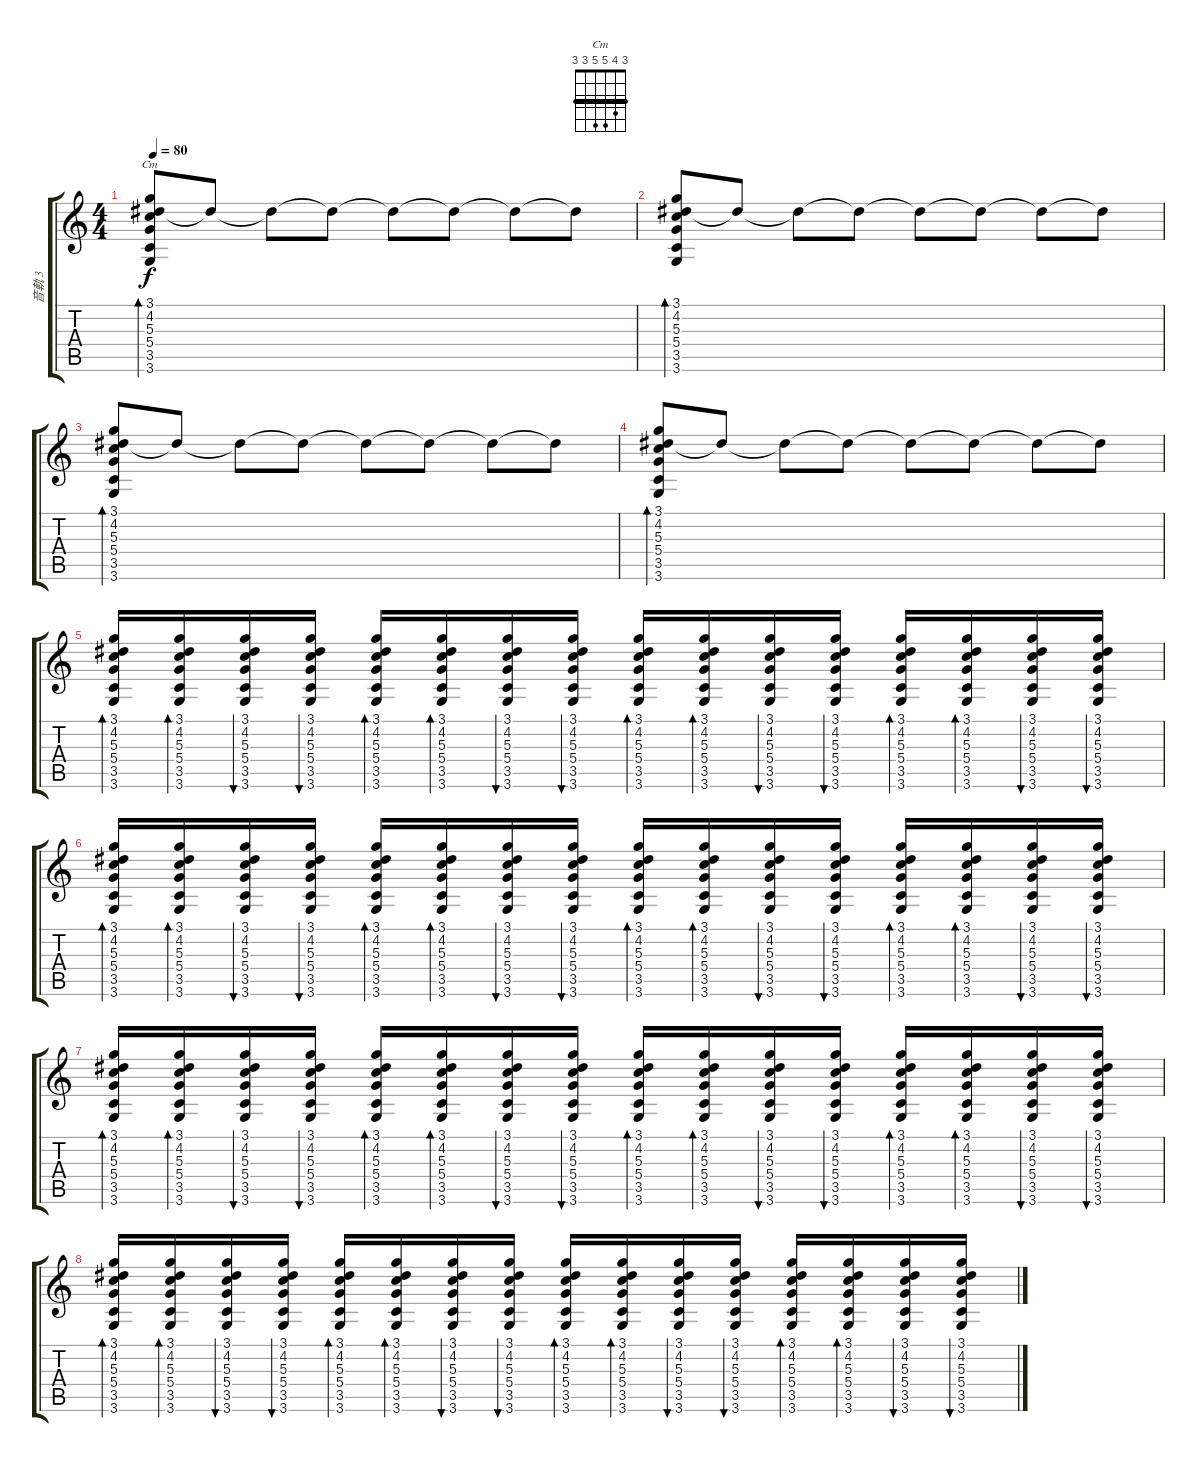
\track ("音軌 3" "音軌 3") {instrument acousticguitarsteel}
\staff {score tabs}
\tuning (E4 B3 G3 D3 A2 E2) {hide}
\chord ("Cm" 3 4 5 5 3 3) {barre 3}
\ts (4 4)
\tempo 80
\clef g2
\ks c
(3.1 4.2 5.3 5.4 3.5 3.6).8{bd 480 ch "Cm" dy f instrument acousticguitarsteel} 4.2{t}.8 4.2{t}.8 4.2{t}.8 4.2{t}.8 4.2{t}.8 4.2{t}.8 4.2{t}.8 |
(3.1 4.2 5.3 5.4 3.5 3.6).8{bd 480} 4.2{t}.8 4.2{t}.8 4.2{t}.8 4.2{t}.8 4.2{t}.8 4.2{t}.8 4.2{t}.8 |
(3.1 4.2 5.3 5.4 3.5 3.6).8{bd 480} 4.2{t}.8 4.2{t}.8 4.2{t}.8 4.2{t}.8 4.2{t}.8 4.2{t}.8 4.2{t}.8 |
(3.1 4.2 5.3 5.4 3.5 3.6).8{bd 480} 4.2{t}.8 4.2{t}.8 4.2{t}.8 4.2{t}.8 4.2{t}.8 4.2{t}.8 4.2{t}.8 |
(3.1 4.2 5.3 5.4 3.5 3.6).16{bd 30} (3.1 4.2 5.3 5.4 3.5 3.6).16{bd 30} (3.1 4.2 5.3 5.4 3.5 3.6).16{bu 30} (3.1 4.2 5.3 5.4 3.5 3.6).16{bu 30} (3.1 4.2 5.3 5.4 3.5 3.6).16{bd 30} (3.1 4.2 5.3 5.4 3.5 3.6).16{bd 30} (3.1 4.2 5.3 5.4 3.5 3.6).16{bu 30} (3.1 4.2 5.3 5.4 3.5 3.6).16{bu 30} (3.1 4.2 5.3 5.4 3.5 3.6).16{bd 30} (3.1 4.2 5.3 5.4 3.5 3.6).16{bd 30} (3.1 4.2 5.3 5.4 3.5 3.6).16{bu 30} (3.1 4.2 5.3 5.4 3.5 3.6).16{bu 30} (3.1 4.2 5.3 5.4 3.5 3.6).16{bd 30} (3.1 4.2 5.3 5.4 3.5 3.6).16{bd 30} (3.1 4.2 5.3 5.4 3.5 3.6).16{bu 30} (3.1 4.2 5.3 5.4 3.5 3.6).16{bu 30} |
(3.1 4.2 5.3 5.4 3.5 3.6).16{bd 30} (3.1 4.2 5.3 5.4 3.5 3.6).16{bd 30} (3.1 4.2 5.3 5.4 3.5 3.6).16{bu 30} (3.1 4.2 5.3 5.4 3.5 3.6).16{bu 30} (3.1 4.2 5.3 5.4 3.5 3.6).16{bd 30} (3.1 4.2 5.3 5.4 3.5 3.6).16{bd 30} (3.1 4.2 5.3 5.4 3.5 3.6).16{bu 30} (3.1 4.2 5.3 5.4 3.5 3.6).16{bu 30} (3.1 4.2 5.3 5.4 3.5 3.6).16{bd 30} (3.1 4.2 5.3 5.4 3.5 3.6).16{bd 30} (3.1 4.2 5.3 5.4 3.5 3.6).16{bu 30} (3.1 4.2 5.3 5.4 3.5 3.6).16{bu 30} (3.1 4.2 5.3 5.4 3.5 3.6).16{bd 30} (3.1 4.2 5.3 5.4 3.5 3.6).16{bd 30} (3.1 4.2 5.3 5.4 3.5 3.6).16{bu 30} (3.1 4.2 5.3 5.4 3.5 3.6).16{bu 30} |
(3.1 4.2 5.3 5.4 3.5 3.6).16{bd 30} (3.1 4.2 5.3 5.4 3.5 3.6).16{bd 30} (3.1 4.2 5.3 5.4 3.5 3.6).16{bu 30} (3.1 4.2 5.3 5.4 3.5 3.6).16{bu 30} (3.1 4.2 5.3 5.4 3.5 3.6).16{bd 30} (3.1 4.2 5.3 5.4 3.5 3.6).16{bd 30} (3.1 4.2 5.3 5.4 3.5 3.6).16{bu 30} (3.1 4.2 5.3 5.4 3.5 3.6).16{bu 30} (3.1 4.2 5.3 5.4 3.5 3.6).16{bd 30} (3.1 4.2 5.3 5.4 3.5 3.6).16{bd 30} (3.1 4.2 5.3 5.4 3.5 3.6).16{bu 30} (3.1 4.2 5.3 5.4 3.5 3.6).16{bu 30} (3.1 4.2 5.3 5.4 3.5 3.6).16{bd 30} (3.1 4.2 5.3 5.4 3.5 3.6).16{bd 30} (3.1 4.2 5.3 5.4 3.5 3.6).16{bu 30} (3.1 4.2 5.3 5.4 3.5 3.6).16{bu 30} |
(3.1 4.2 5.3 5.4 3.5 3.6).16{bd 30} (3.1 4.2 5.3 5.4 3.5 3.6).16{bd 30} (3.1 4.2 5.3 5.4 3.5 3.6).16{bu 30} (3.1 4.2 5.3 5.4 3.5 3.6).16{bu 30} (3.1 4.2 5.3 5.4 3.5 3.6).16{bd 30} (3.1 4.2 5.3 5.4 3.5 3.6).16{bd 30} (3.1 4.2 5.3 5.4 3.5 3.6).16{bu 30} (3.1 4.2 5.3 5.4 3.5 3.6).16{bu 30} (3.1 4.2 5.3 5.4 3.5 3.6).16{bd 30} (3.1 4.2 5.3 5.4 3.5 3.6).16{bd 30} (3.1 4.2 5.3 5.4 3.5 3.6).16{bu 30} (3.1 4.2 5.3 5.4 3.5 3.6).16{bu 30} (3.1 4.2 5.3 5.4 3.5 3.6).16{bd 30} (3.1 4.2 5.3 5.4 3.5 3.6).16{bd 30} (3.1 4.2 5.3 5.4 3.5 3.6).16{bu 30} (3.1 4.2 5.3 5.4 3.5 3.6).16{bu 30}
